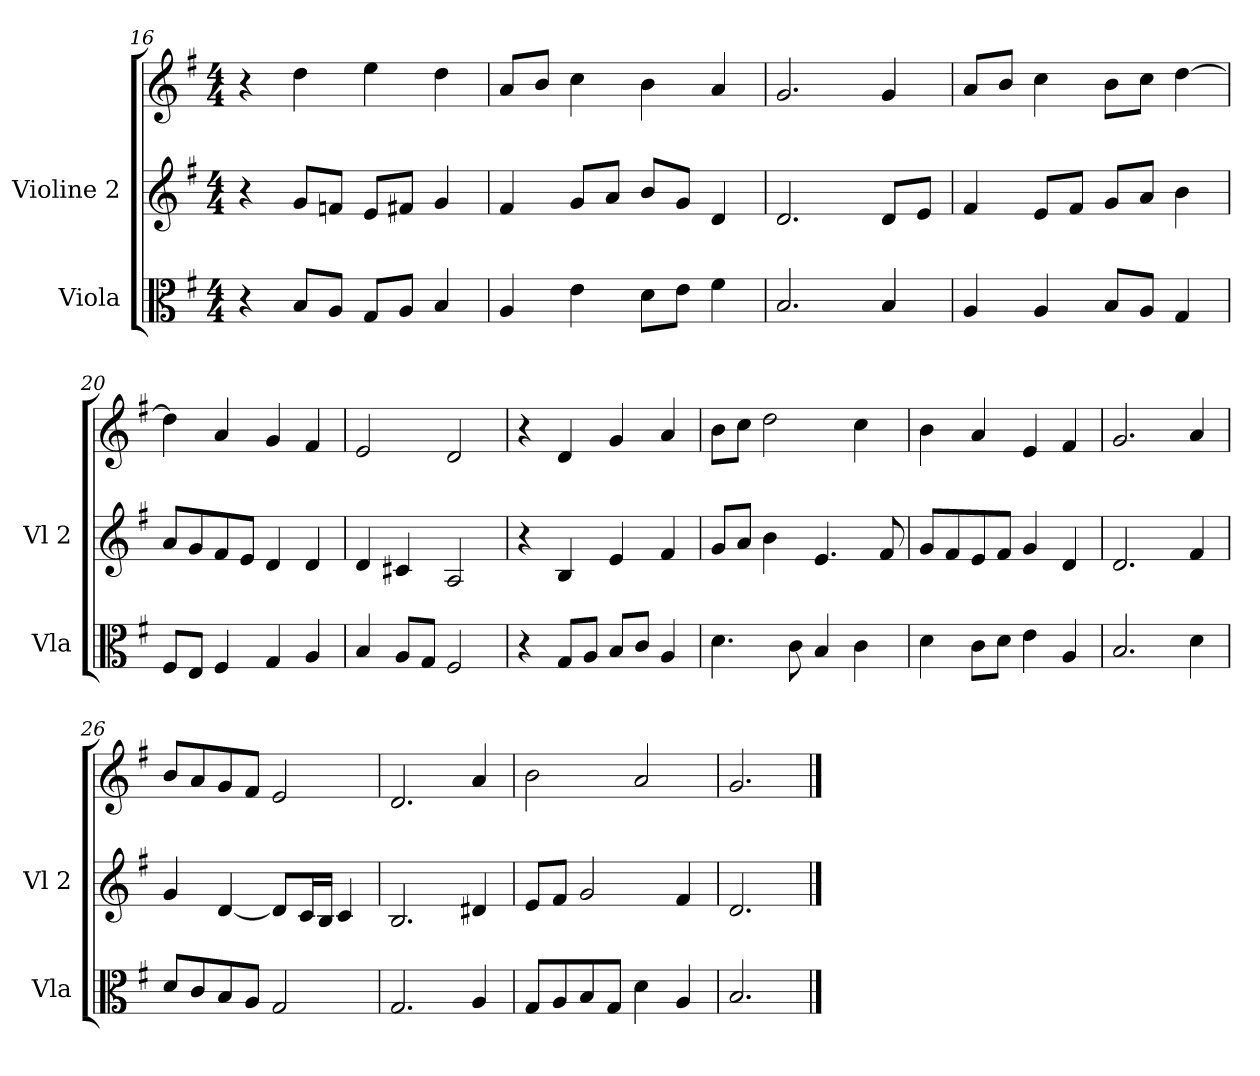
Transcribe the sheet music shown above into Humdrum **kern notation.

**kern	**kern	**kern
*part2	*part1	*part1
*staff3	*staff2	*staff1
*I"Viola	*I"Violine 2	*
*I'Vla	*I'Vl 2	*
!!LO:LB:g=z
*clefC3	*clefG2	*clefG2
*k[f#]	*k[f#]	*k[f#]
*M4/4	*M4/4	*M4/4
=16	=16	=16
4r	4r	4r
8B/L	8g/L	4dd\
8A/J	8fn/J	.
8G/L	8e/L	4ee\
8A/J	8f#X/J	.
4B/	4g/	4dd\
=17	=17	=17
4A/	4f#/	8a/L
.	.	8b/J
4e\	8g/L	4cc\
.	8a/J	.
8d\L	8b/L	4b\
8e\J	8g/J	.
4f#\	4d/	4a/
=18	=18	=18
2.B>/	2.d>/	2.g>/
4B/	8d/L	4g/
.	8e/J	.
!!LO:PB:g=z
=19	=19	=19
4A/	4f#/	8a/L
.	.	8b/J
4A/	8e/L	4cc\
.	8f#/J	.
8B/L	8g/L	8b\L
8A/J	8a/J	8cc\J
4G/	4b\	[4dd\
=20	=20	=20
8F#/L	8a/L	4dd\]
8E/J	8g/	.
4F#/	8f#/	4a/
.	8e/J	.
4G/	4d/	4g/
4A/	4d/	4f#/
=21	=21	=21
4B/	4d/	2e/
8A/L	4c#X/	.
8G/J	.	.
2F#>/	2A>/	2d>/
!!LO:LB:g=z
=22	=22	=22
4r	4r	4r
8G/L	4B/	4d/
8A/J	.	.
8B/L	4e/	4g/
8c/J	.	.
4A/	4f#/	4a/
=23	=23	=23
4.d\	8g/L	8b\L
.	8a/J	8cc\J
.	4b\	2dd\
8c\	.	.
4B/	4.e/	.
4c\	.	4cc\
.	8f#/	.
=24	=24	=24
4d\	8g/L	4b\
.	8f#/	.
8c\L	8e/	4a/
8d\J	8f#/J	.
4e\	4g/	4e/
4A/	4d/	4f#/
!!LO:LB:g=z
=25	=25	=25
2.B>/	2.d>/	2.g>/
4d\	4f#/	4a/
=26	=26	=26
8d/L	4g/	8b/L
8c/	.	8a/
8B/	[4d/	8g/
8A/J	.	8f#/J
2G/	8d/L]	2e/
.	16c/L	.
.	16B/JJ	.
.	4c/	.
=27	=27	=27
2.G>/	2.B>/	2.d>/
4A/	4d#X/	4a/
=28	=28	=28
8G/L	8e/L	2b\
8A/	8f#/J	.
8B/	2g/	.
8G/J	.	.
4d\	.	2a/
4A/	4f#/	.
=29	=29	=29
2.B>/	2.d>/	2.g>/
==	==	==
*-	*-	*-
